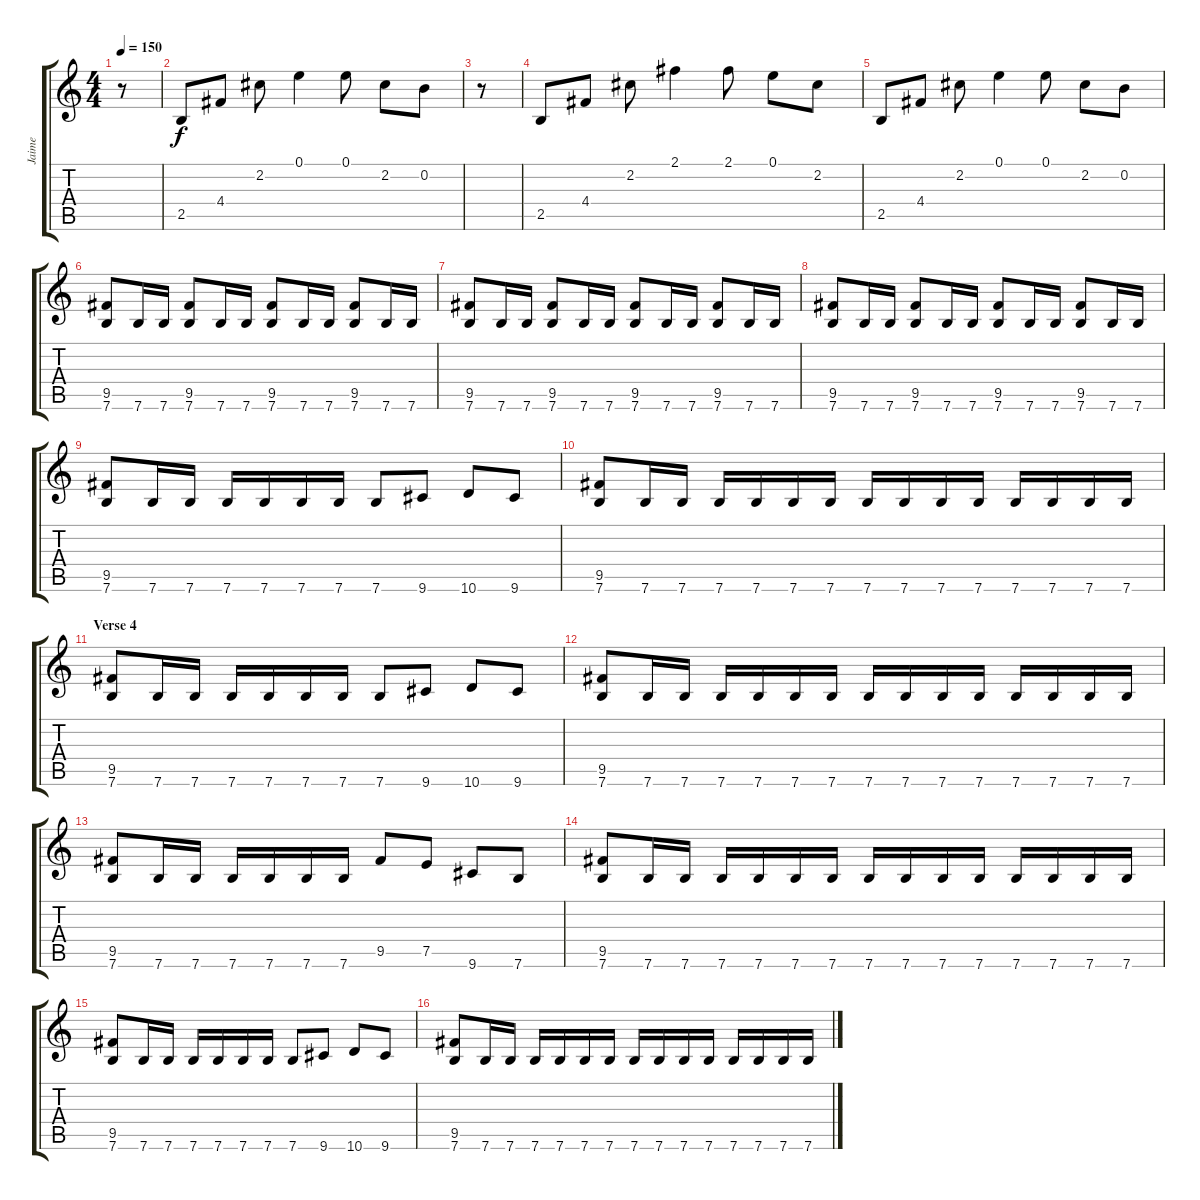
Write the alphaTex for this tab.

\track ("Jaime" "Jaime") {instrument distortionguitar}
\staff {score tabs}
\tuning (E4 B3 G3 D3 A2 E2) {hide}
\ts (4 4)
\tempo 150
\clef g2
\ks c
r.8{dy f} |
2.5.8 4.4.8 2.2.8 0.1.4 0.1.8 2.2.8 0.2.8 |
r.8 |
2.5.8 4.4.8 2.2.8 2.1.4 2.1.8 0.1.8 2.2.8 |
2.5.8 4.4.8 2.2.8 0.1.4 0.1.8 2.2.8 0.2.8 |
(9.5 7.6).8 7.6.16 7.6.16 (9.5 7.6).8 7.6.16 7.6.16 (9.5 7.6).8 7.6.16 7.6.16 (9.5 7.6).8 7.6.16 7.6.16 |
(9.5 7.6).8 7.6.16 7.6.16 (9.5 7.6).8 7.6.16 7.6.16 (9.5 7.6).8 7.6.16 7.6.16 (9.5 7.6).8 7.6.16 7.6.16 |
(9.5 7.6).8 7.6.16 7.6.16 (9.5 7.6).8 7.6.16 7.6.16 (9.5 7.6).8 7.6.16 7.6.16 (9.5 7.6).8 7.6.16 7.6.16 |
(9.5 7.6).8 7.6.16 7.6.16 7.6.16 7.6.16 7.6.16 7.6.16 7.6.8 9.6.8 10.6.8 9.6.8 |
(9.5 7.6).8 7.6.16 7.6.16 7.6.16 7.6.16 7.6.16 7.6.16 7.6.16 7.6.16 7.6.16 7.6.16 7.6.16 7.6.16 7.6.16 7.6.16 |
\section ("" "Verse 4")
(9.5 7.6).8 7.6.16 7.6.16 7.6.16 7.6.16 7.6.16 7.6.16 7.6.8 9.6.8 10.6.8 9.6.8 |
(9.5 7.6).8 7.6.16 7.6.16 7.6.16 7.6.16 7.6.16 7.6.16 7.6.16 7.6.16 7.6.16 7.6.16 7.6.16 7.6.16 7.6.16 7.6.16 |
(9.5 7.6).8 7.6.16 7.6.16 7.6.16 7.6.16 7.6.16 7.6.16 9.5.8 7.5.8 9.6.8 7.6.8 |
(9.5 7.6).8 7.6.16 7.6.16 7.6.16 7.6.16 7.6.16 7.6.16 7.6.16 7.6.16 7.6.16 7.6.16 7.6.16 7.6.16 7.6.16 7.6.16 |
(9.5 7.6).8 7.6.16 7.6.16 7.6.16 7.6.16 7.6.16 7.6.16 7.6.8 9.6.8 10.6.8 9.6.8 |
(9.5 7.6).8 7.6.16 7.6.16 7.6.16 7.6.16 7.6.16 7.6.16 7.6.16 7.6.16 7.6.16 7.6.16 7.6.16 7.6.16 7.6.16 7.6.16
